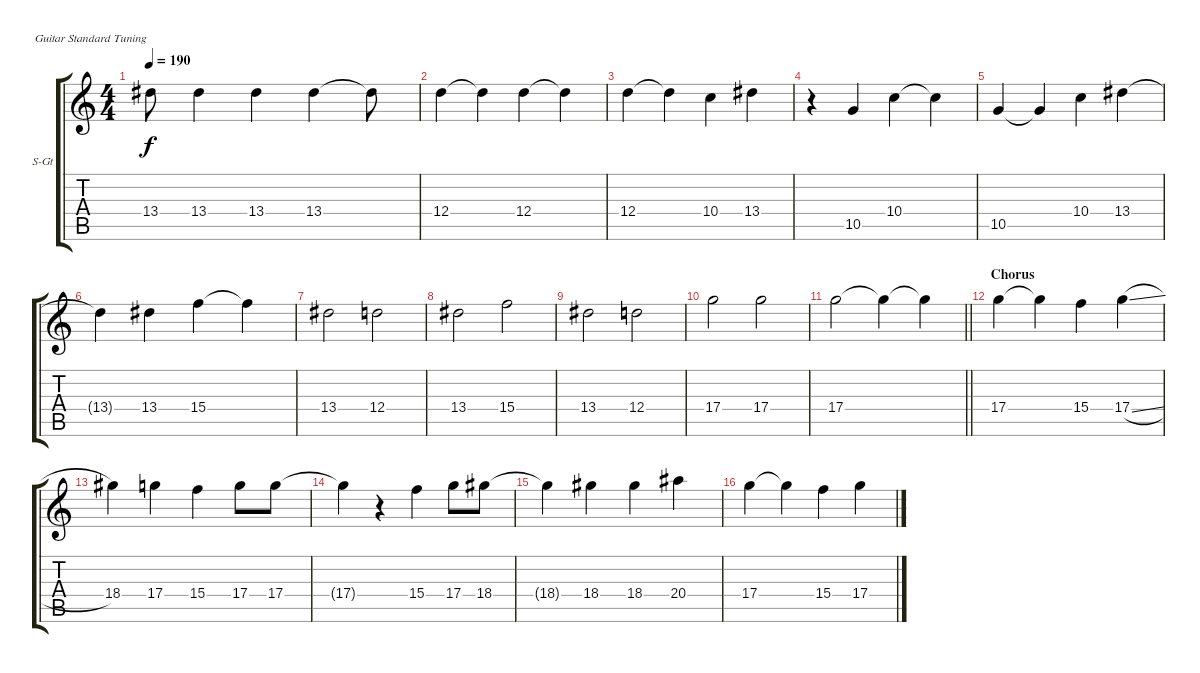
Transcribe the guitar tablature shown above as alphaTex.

\bracketExtendMode groupsimilarinstruments
\firstSystemTrackNameOrientation horizontal
\otherSystemsTrackNameOrientation horizontal
\track ("Vocal" "S-Gt") {instrument oboe}
\staff {score tabs}
\tuning (E4 B3 G3 D3 A2 E2)
\displaytranspose 12
\ts (4 4)
\tempo 190
\clef g2
\ks c
13.4.8{dy f} 13.4.4 13.4.4 13.4.4 13.4{t}.8 |
12.4.4 12.4{t}.4 12.4.4 12.4{t}.4 |
12.4.4 12.4{t}.4 10.4.4 13.4.4 |
r.4 10.5.4 10.4.4 10.4{t}.4 |
10.5.4 10.5{t}.4 10.4.4 13.4.4 |
13.4{t}.4 13.4.4 15.4.4 15.4{t}.4 |
13.4.2 12.4.2 |
13.4.2 15.4.2 |
13.4.2 12.4.2 |
17.4.2 17.4.2 |
\barLineRight lightlight
17.4.2 17.4{t}.4 17.4{t}.4 |
\section ("" "Chorus ")
17.4.4 17.4{t}.4 15.4.4 17.4{sl}.4 |
18.4.4 17.4.4 15.4.4 17.4.8 17.4.8 |
17.4{t}.4 r.4 15.4.4 17.4.8 18.4.8 |
18.4{t}.4 18.4.4 18.4.4 20.4.4 |
17.4.4 17.4{t}.4 15.4.4 17.4{sl}.4
